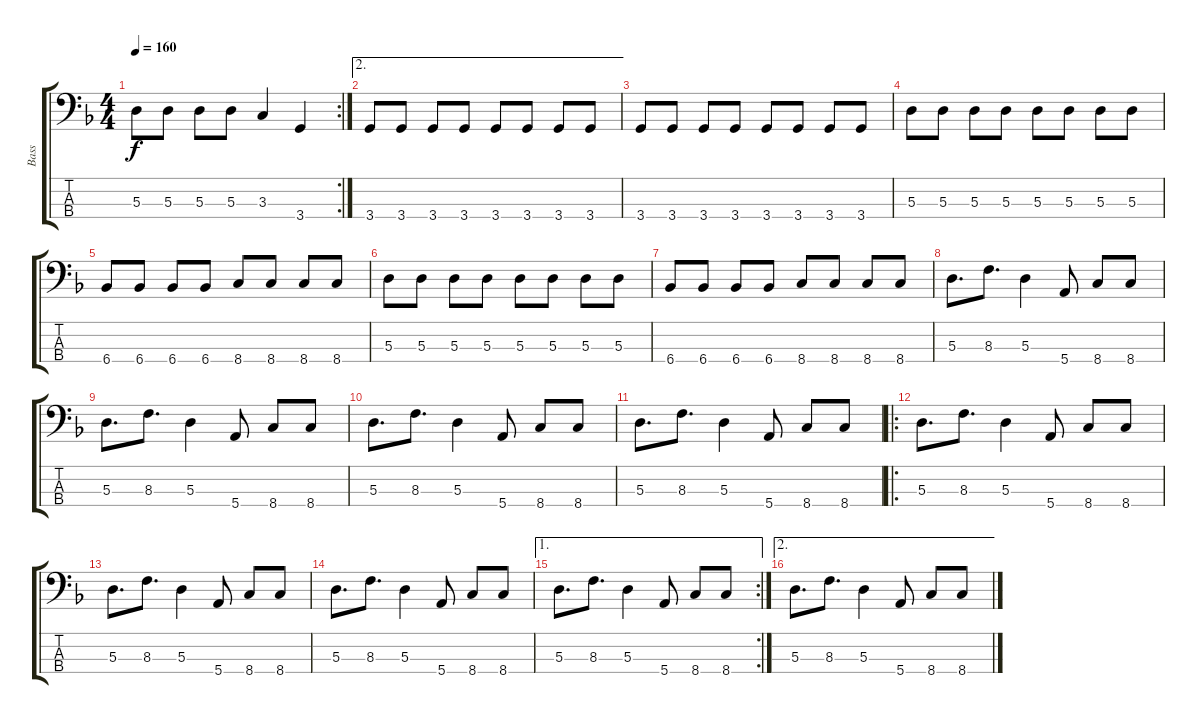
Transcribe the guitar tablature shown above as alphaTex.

\track ("Bass" "Bass") {instrument electricbasspick}
\staff {score tabs}
\tuning (G2 D2 A1 E1) {hide}
\rc 2
\ts (4 4)
\tempo 160
\clef f4
\ks f
5.3.8{dy f} 5.3.8 5.3.8 5.3.8 3.3.4 3.4.4 |
\ae 2
3.4.8 3.4.8 3.4.8 3.4.8 3.4.8 3.4.8 3.4.8 3.4.8 |
3.4.8 3.4.8 3.4.8 3.4.8 3.4.8 3.4.8 3.4.8 3.4.8 |
5.3.8 5.3.8 5.3.8 5.3.8 5.3.8 5.3.8 5.3.8 5.3.8 |
6.4.8 6.4.8 6.4.8 6.4.8 8.4.8 8.4.8 8.4.8 8.4.8 |
5.3.8 5.3.8 5.3.8 5.3.8 5.3.8 5.3.8 5.3.8 5.3.8 |
6.4.8 6.4.8 6.4.8 6.4.8 8.4.8 8.4.8 8.4.8 8.4.8 |
5.3.8{d} 8.3.8{d} 5.3.4 5.4.8 8.4.8 8.4.8 |
5.3.8{d} 8.3.8{d} 5.3.4 5.4.8 8.4.8 8.4.8 |
5.3.8{d} 8.3.8{d} 5.3.4 5.4.8 8.4.8 8.4.8 |
5.3.8{d} 8.3.8{d} 5.3.4 5.4.8 8.4.8 8.4.8 |
\ro
5.3.8{d} 8.3.8{d} 5.3.4 5.4.8 8.4.8 8.4.8 |
5.3.8{d} 8.3.8{d} 5.3.4 5.4.8 8.4.8 8.4.8 |
5.3.8{d} 8.3.8{d} 5.3.4 5.4.8 8.4.8 8.4.8 |
\ae 1
\rc 2
5.3.8{d} 8.3.8{d} 5.3.4 5.4.8 8.4.8 8.4.8 |
\ae 2
5.3.8{d} 8.3.8{d} 5.3.4 5.4.8 8.4.8 8.4.8
